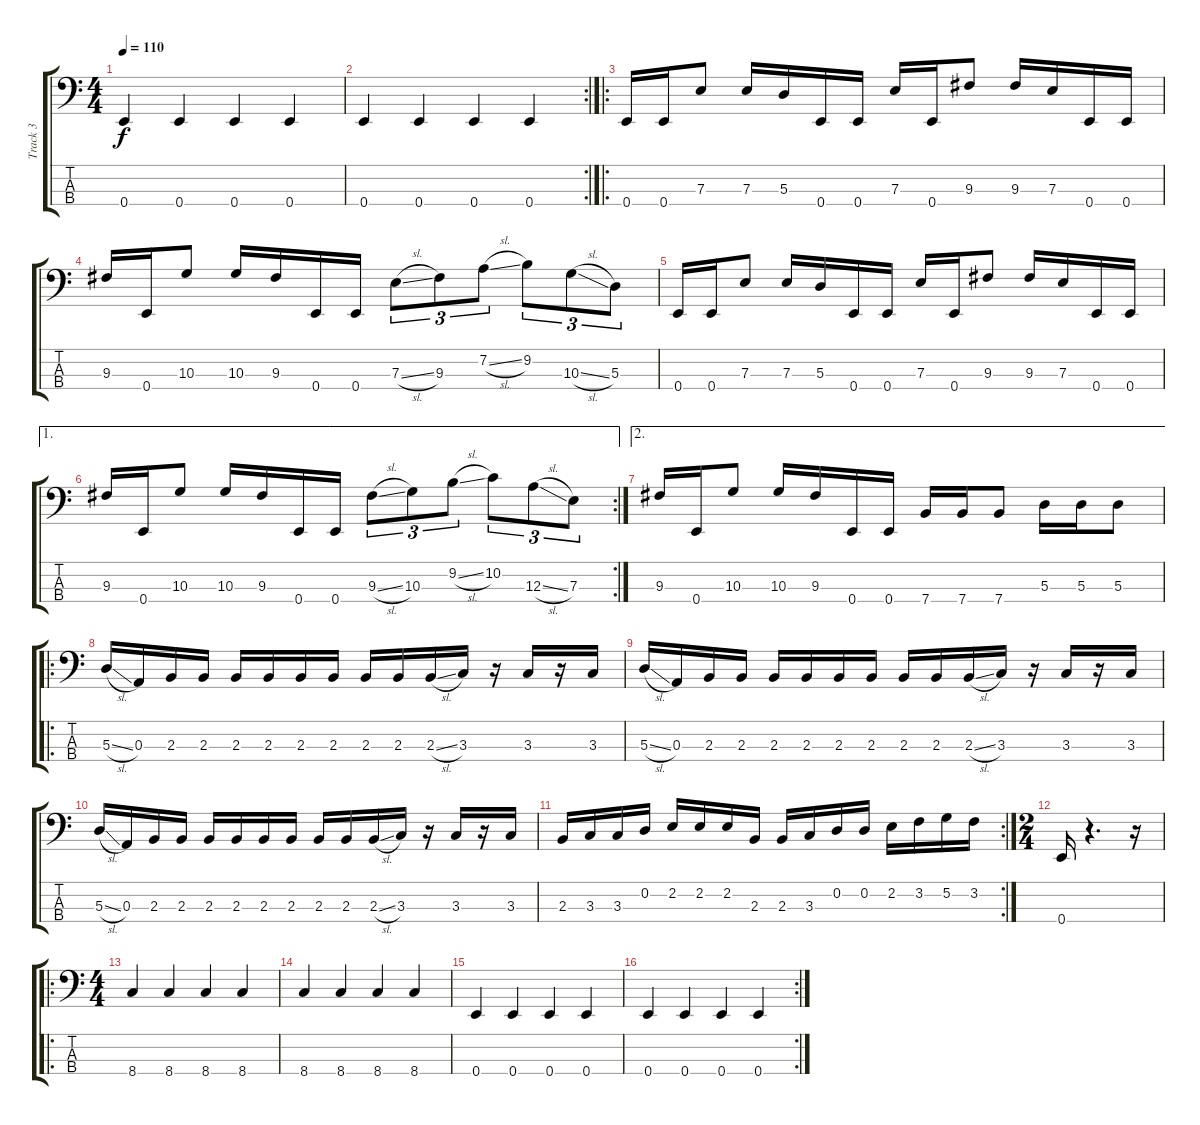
\track ("Track 3" "Track 3") {instrument electricbassfinger}
\staff {score tabs}
\tuning (G2 D2 A1 E1) {hide}
\ts (4 4)
\tempo 110
\clef f4
\ks c
0.4.4{dy f} 0.4.4 0.4.4 0.4.4 |
\rc 2
0.4.4 0.4.4 0.4.4 0.4.4 |
\ro
0.4.16 0.4.16 7.3.8 7.3.16 5.3.16 0.4.16 0.4.16 7.3.16 0.4.16 9.3.8 9.3.16 7.3.16 0.4.16 0.4.16 |
9.3.16 0.4.16 10.3.8 10.3.16 9.3.16 0.4.16 0.4.16 7.3{sl}.8{tu (3 2)} 9.3.8{tu (3 2)} 7.2{sl}.8{tu (3 2)} 9.2.8{tu (3 2)} 10.3{sl}.8{tu (3 2)} 5.3.8{tu (3 2)} |
0.4.16 0.4.16 7.3.8 7.3.16 5.3.16 0.4.16 0.4.16 7.3.16 0.4.16 9.3.8 9.3.16 7.3.16 0.4.16 0.4.16 |
\ae 1
\rc 2
9.3.16 0.4.16 10.3.8 10.3.16 9.3.16 0.4.16 0.4.16 9.3{sl}.8{tu (3 2)} 10.3.8{tu (3 2)} 9.2{sl}.8{tu (3 2)} 10.2.8{tu (3 2)} 12.3{sl}.8{tu (3 2)} 7.3.8{tu (3 2)} |
\ae 2
9.3.16 0.4.16 10.3.8 10.3.16 9.3.16 0.4.16 0.4.16 7.4.16 7.4.16 7.4.8 5.3.16 5.3.16 5.3.8 |
\ro
5.3{sl}.16 0.3.16 2.3.16 2.3.16 2.3.16 2.3.16 2.3.16 2.3.16 2.3.16 2.3.16 2.3{sl}.16 3.3.16 r.16 3.3.16 r.16 3.3.16 |
5.3{sl}.16 0.3.16 2.3.16 2.3.16 2.3.16 2.3.16 2.3.16 2.3.16 2.3.16 2.3.16 2.3{sl}.16 3.3.16 r.16 3.3.16 r.16 3.3.16 |
5.3{sl}.16 0.3.16 2.3.16 2.3.16 2.3.16 2.3.16 2.3.16 2.3.16 2.3.16 2.3.16 2.3{sl}.16 3.3.16 r.16 3.3.16 r.16 3.3.16 |
\rc 2
2.3.16 3.3.16 3.3.16 0.2.16 2.2.16 2.2.16 2.2.16 2.3.16 2.3.16 3.3.16 0.2.16 0.2.16 2.2.16 3.2.16 5.2.16 3.2.16 |
\ts (2 4)
0.4.16 r.4{d} r.16 |
\ro
\ts (4 4)
8.4.4 8.4.4 8.4.4 8.4.4 |
8.4.4 8.4.4 8.4.4 8.4.4 |
0.4.4 0.4.4 0.4.4 0.4.4 |
\rc 2
0.4.4 0.4.4 0.4.4 0.4.4
